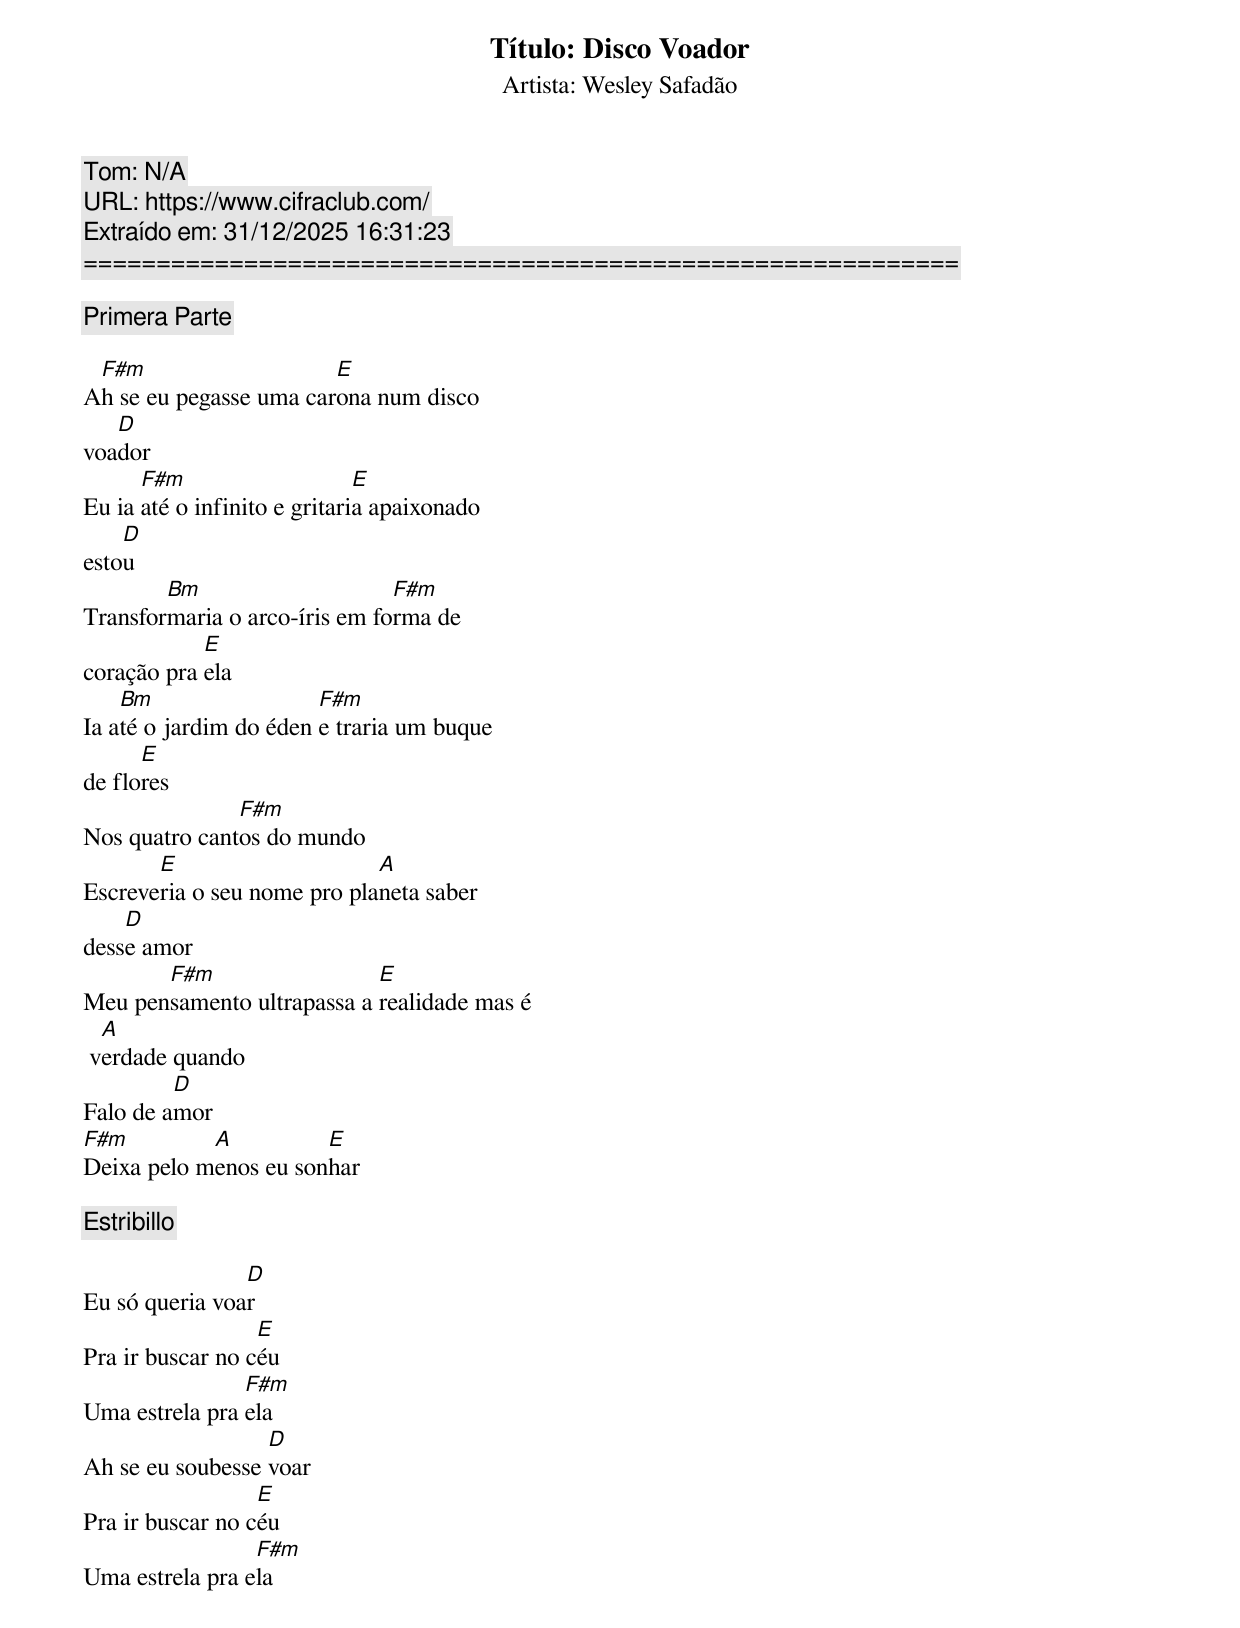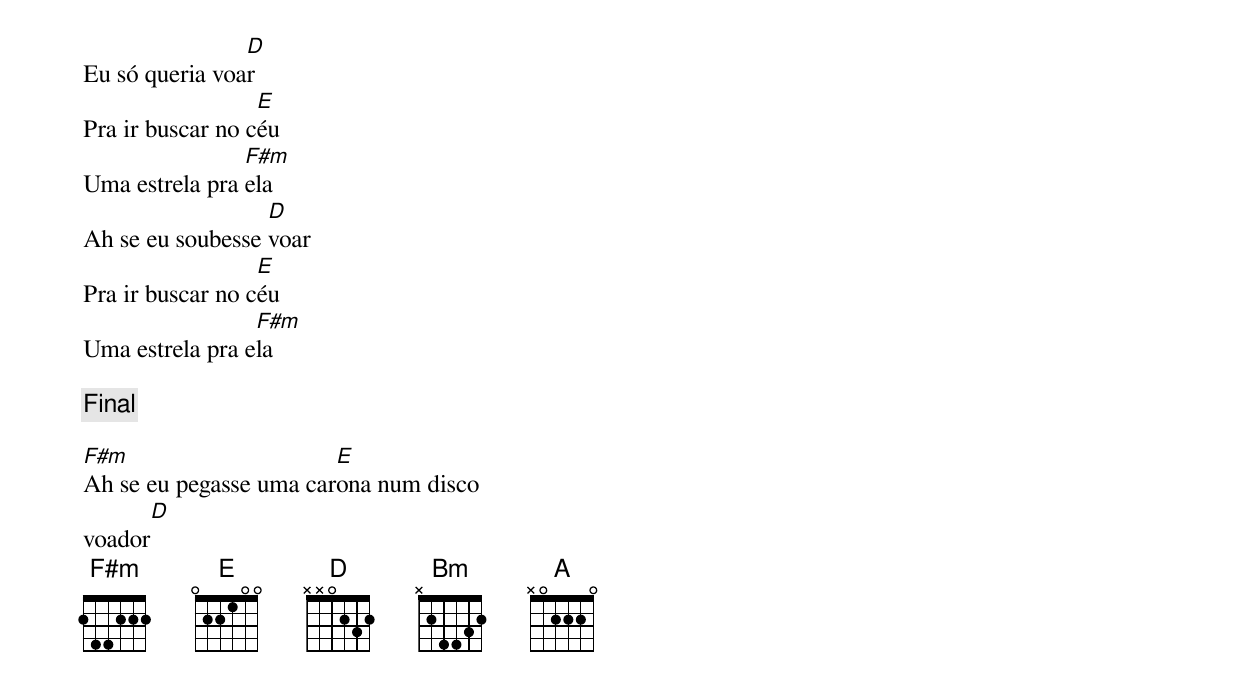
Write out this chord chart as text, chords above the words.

Título: Disco Voador
Artista: Wesley Safadão
Tom: N/A
URL: https://www.cifraclub.com/
Extraído em: 31/12/2025 16:31:23
============================================================

[Primera Parte]

 F#m                    E
Ah se eu pegasse uma carona num disco
   D
voador
      F#m                     E
Eu ia até o infinito e gritaria apaixonado
    D
estou
        Bm                     F#m
Transformaria o arco-íris em forma de
            E
coração pra ela
    Bm                  F#m
Ia até o jardim do éden e traria um buque
      E
de flores
               F#m
Nos quatro cantos do mundo
       E                     A
Escreveria o seu nome pro planeta saber
    D
desse amor
       F#m                  E
Meu pensamento ultrapassa a realidade mas é
  A
 verdade quando
         D
Falo de amor
F#m         A          E
Deixa pelo menos eu sonhar

[Estribillo]

                D
Eu só queria voar
                  E
Pra ir buscar no céu
                F#m
Uma estrela pra ela
                  D
Ah se eu soubesse voar
                  E
Pra ir buscar no céu
                 F#m
Uma estrela pra ela

                D
Eu só queria voar
                  E
Pra ir buscar no céu
                F#m
Uma estrela pra ela
                  D
Ah se eu soubesse voar
                  E
Pra ir buscar no céu
                 F#m
Uma estrela pra ela

[Final]

F#m                     E
Ah se eu pegasse uma carona num disco
       D
voador
